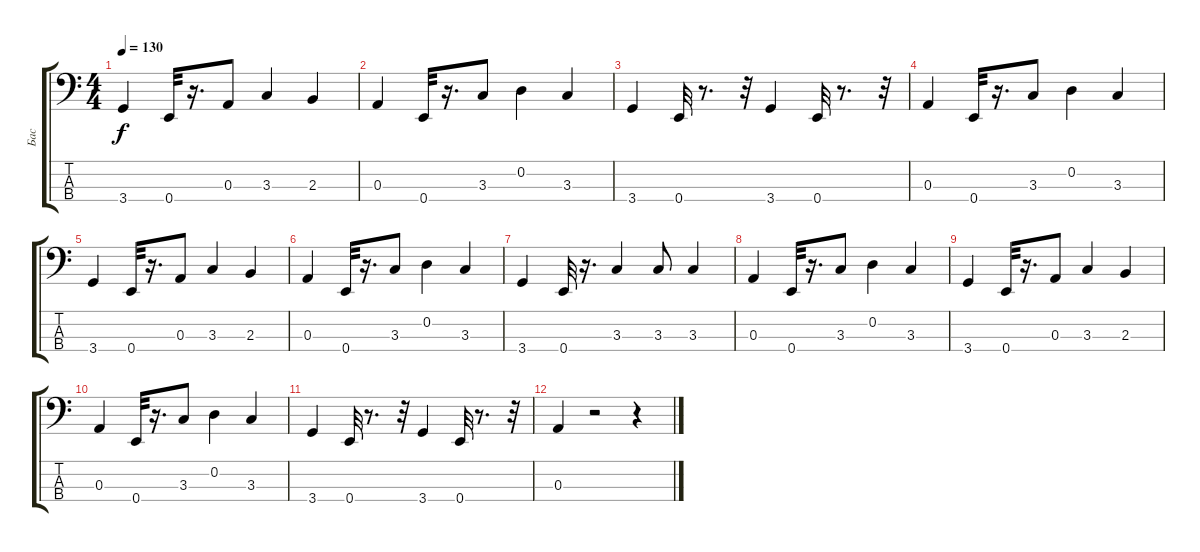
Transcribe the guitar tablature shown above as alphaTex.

\track ("Бас" "Бас") {instrument electricbassfinger}
\staff {score tabs}
\tuning (G2 D2 A1 E1) {hide}
\ts (4 4)
\tempo 130
\clef f4
\ks c
3.4.4{dy f} 0.4.32 r.16{d} 0.3.8 3.3.4 2.3.4 |
0.3.4 0.4.32 r.16{d} 3.3.8 0.2.4 3.3.4 |
3.4.4 0.4.32 r.8{d} r.32 3.4.4 0.4.32 r.8{d} r.32 |
0.3.4 0.4.32 r.16{d} 3.3.8 0.2.4 3.3.4 |
3.4.4 0.4.32 r.16{d} 0.3.8 3.3.4 2.3.4 |
0.3.4 0.4.32 r.16{d} 3.3.8 0.2.4 3.3.4 |
3.4.4 0.4.32 r.16{d} 3.3.4 3.3.8 3.3.4 |
0.3.4 0.4.32 r.16{d} 3.3.8 0.2.4 3.3.4 |
3.4.4 0.4.32 r.16{d} 0.3.8 3.3.4 2.3.4 |
0.3.4 0.4.32 r.16{d} 3.3.8 0.2.4 3.3.4 |
3.4.4 0.4.32 r.8{d} r.32 3.4.4 0.4.32 r.8{d} r.32 |
0.3.4 r.2 r.4
